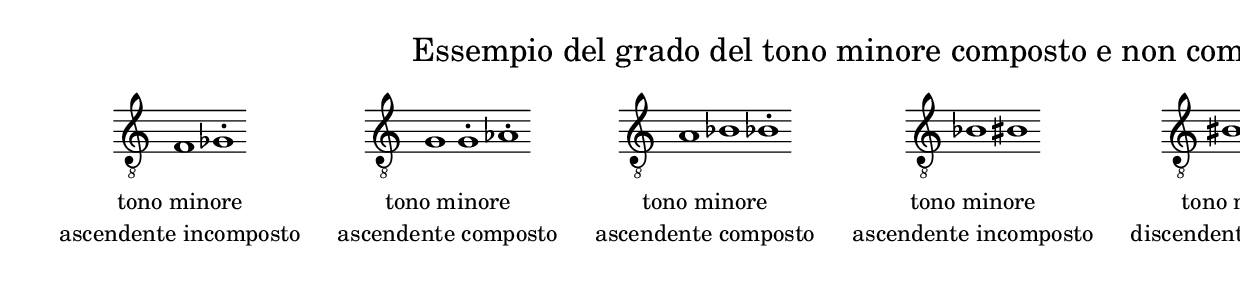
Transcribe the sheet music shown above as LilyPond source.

\version "2.22.2"

% Auto generated file

\header {
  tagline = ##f
}

dot = {
   \once \override Script.add-stem-support = ##f
   \once \override Script.toward-stem-shift = 0
   \once \override Script.skyline-horizontal-padding = 0
   \once \override Script.direction = 1
   \once \override Script.font-size = 1
}

\markup {
  \center-column {
    \line {
      \center-align
      \fontsize#3 { \concat { \normal-text "Essempio del grado del tono minore composto e non composto"} }
    }
    \null
    \line {
      \center-column {

        \line {
          \score {
            <<
              \new Staff \with { instrumentName = ""} {
                \override Staff.TimeSignature.stencil = ##f
                \override Staff.NoteHead.style = #'baroque
                \accidentalStyle Score.forget
                \cadenzaOn
                \clef "treble_8"
                \key c #`((0 . ,NATURAL) (1 . ,NATURAL) (2 . ,NATURAL)
                          (3 . ,NATURAL) (4 . ,NATURAL) (5 . ,NATURAL)
                          (6 . ,NATURAL))  f1  \dot ges1-. 
                \cadenzaOff
              }
            >>
            \layout {
              \context {
                \Score
                \override SpacingSpanner.common-shortest-duration = #(ly:make-moment 1)
              }
            }
          }
        }
        \null
        \line {
          \left-align {  \normal-text "tono minore" }
        }
        \line {
          \left-align {  \normal-text "ascendente incomposto" }
        }

      }
      \hspace #3 
      \center-column {

        \line {
          \score {
            <<
              \new Staff \with { instrumentName = ""} {
                \override Staff.TimeSignature.stencil = ##f
                \override Staff.NoteHead.style = #'baroque
                \accidentalStyle Score.forget
                \cadenzaOn
                \clef "treble_8"
                \key c #`((0 . ,NATURAL) (1 . ,NATURAL) (2 . ,NATURAL)
                          (3 . ,NATURAL) (4 . ,NATURAL) (5 . ,NATURAL)
                          (6 . ,NATURAL))  g1  \dot g1-.  \dot as1-. 
                \cadenzaOff
              }
            >>
            \layout {
              \context {
                \Score
                \override SpacingSpanner.common-shortest-duration = #(ly:make-moment 1)
              }
            }
          }
        }
        \null
        \line {
          \left-align {  \normal-text "tono minore" }
        }
        \line {
          \left-align {  \normal-text "ascendente composto" }
        }

      }
      \hspace #3 
      \center-column {

        \line {
          \score {
            <<
              \new Staff \with { instrumentName = ""} {
                \override Staff.TimeSignature.stencil = ##f
                \override Staff.NoteHead.style = #'baroque
                \accidentalStyle Score.forget
                \cadenzaOn
                \clef "treble_8"
                \key c #`((0 . ,NATURAL) (1 . ,NATURAL) (2 . ,NATURAL)
                          (3 . ,NATURAL) (4 . ,NATURAL) (5 . ,NATURAL)
                          (6 . ,NATURAL))  a1  bes1  \dot bes1-. 
                \cadenzaOff
              }
            >>
            \layout {
              \context {
                \Score
                \override SpacingSpanner.common-shortest-duration = #(ly:make-moment 1)
              }
            }
          }
        }
        \null
        \line {
          \left-align {  \normal-text "tono minore" }
        }
        \line {
          \left-align {  \normal-text "ascendente composto" }
        }

      }
      \hspace #3 
      \center-column {

        \line {
          \score {
            <<
              \new Staff \with { instrumentName = ""} {
                \override Staff.TimeSignature.stencil = ##f
                \override Staff.NoteHead.style = #'baroque
                \accidentalStyle Score.forget
                \cadenzaOn
                \clef "treble_8"
                \key c #`((0 . ,NATURAL) (1 . ,NATURAL) (2 . ,NATURAL)
                          (3 . ,NATURAL) (4 . ,NATURAL) (5 . ,NATURAL)
                          (6 . ,NATURAL))  bes1  bis1 
                \cadenzaOff
              }
            >>
            \layout {
              \context {
                \Score
                \override SpacingSpanner.common-shortest-duration = #(ly:make-moment 1)
              }
            }
          }
        }
        \null
        \line {
          \left-align {  \normal-text "tono minore" }
        }
        \line {
          \left-align {  \normal-text "ascendente incomposto" }
        }

      }
      \hspace #3 
      \center-column {

        \line {
          \score {
            <<
              \new Staff \with { instrumentName = ""} {
                \override Staff.TimeSignature.stencil = ##f
                \override Staff.NoteHead.style = #'baroque
                \accidentalStyle Score.forget
                \cadenzaOn
                \clef "treble_8"
                \key c #`((0 . ,NATURAL) (1 . ,NATURAL) (2 . ,NATURAL)
                          (3 . ,NATURAL) (4 . ,NATURAL) (5 . ,NATURAL)
                          (6 . ,NATURAL))  bis1  b1  bes1 
                \cadenzaOff
              }
            >>
            \layout {
              \context {
                \Score
                \override SpacingSpanner.common-shortest-duration = #(ly:make-moment 1)
              }
            }
          }
        }
        \null
        \line {
          \left-align {  \normal-text "tono minore" }
        }
        \line {
          \left-align {  \normal-text "discendente composto" }
        }

      }
      \hspace #3 
      \center-column {

        \line {
          \score {
            <<
              \new Staff \with { instrumentName = ""} {
                \override Staff.TimeSignature.stencil = ##f
                \override Staff.NoteHead.style = #'baroque
                \accidentalStyle Score.forget
                \cadenzaOn
                \clef "treble_8"
                \key c #`((0 . ,NATURAL) (1 . ,NATURAL) (2 . ,NATURAL)
                          (3 . ,NATURAL) (4 . ,NATURAL) (5 . ,NATURAL)
                          (6 . ,NATURAL))  ais1  as1 
                \cadenzaOff
              }
            >>
            \layout {
              \context {
                \Score
                \override SpacingSpanner.common-shortest-duration = #(ly:make-moment 1)
              }
            }
          }
        }
        \null
        \line {
          \left-align {  \normal-text "tono minore" }
        }
        \line {
          \left-align {  \normal-text "discendente incomposto" }
        }

      }
      \hspace #3 

    }
  }
}